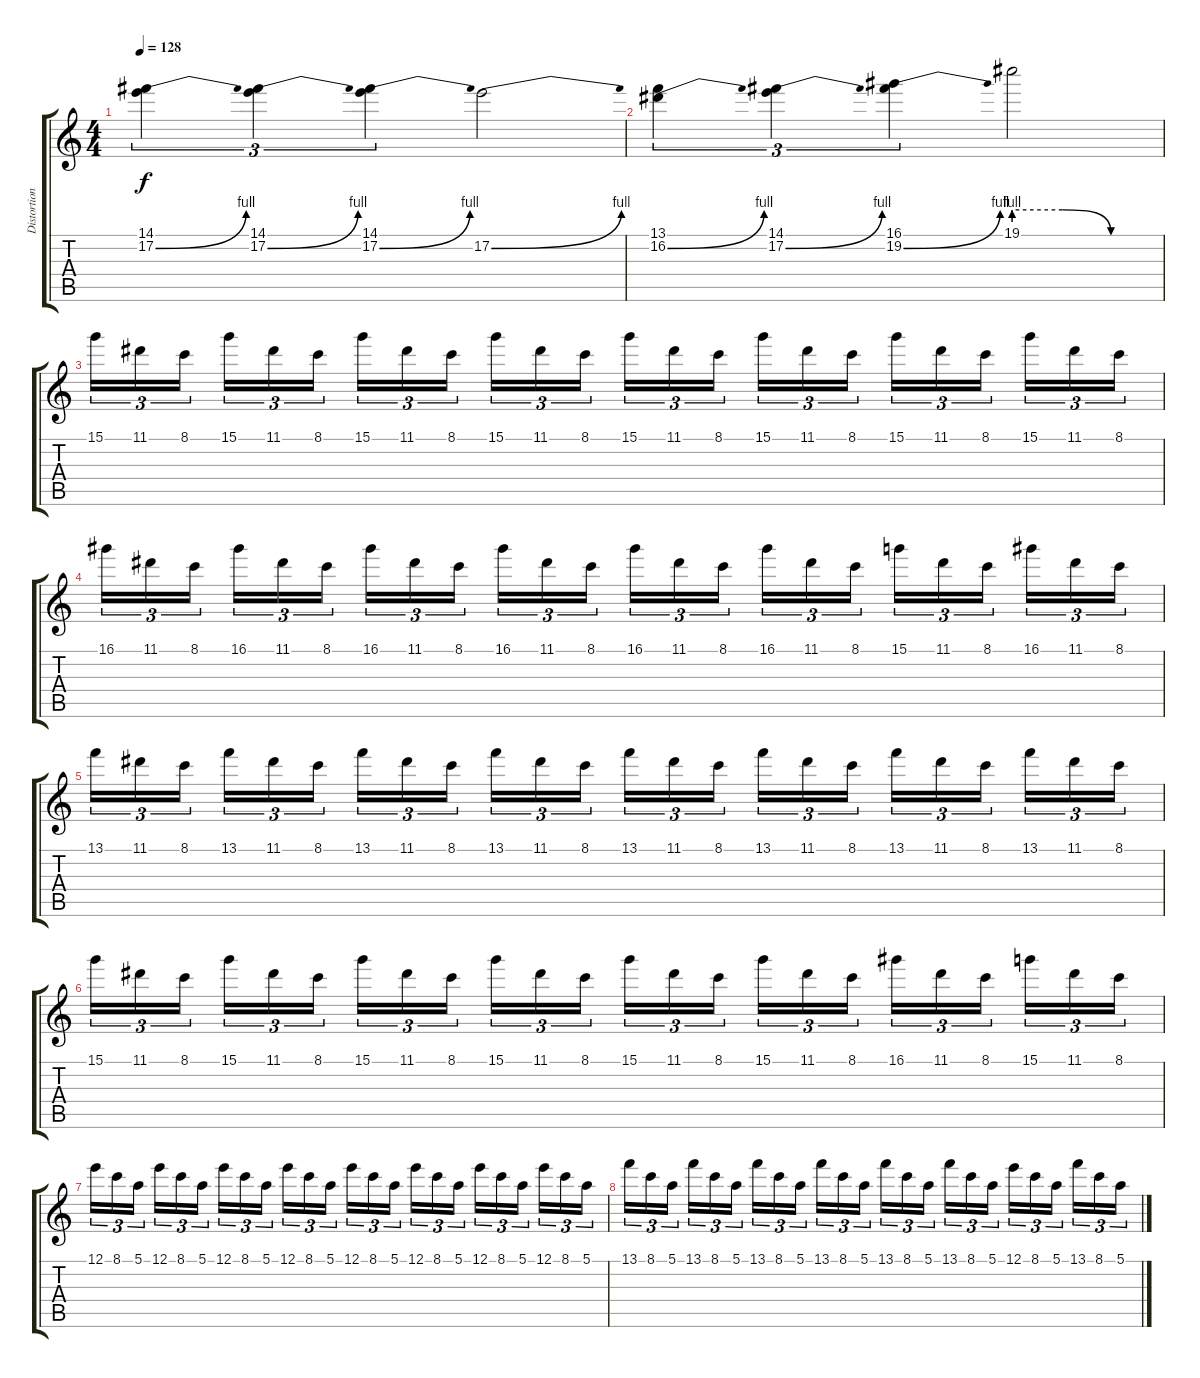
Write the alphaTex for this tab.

\track ("Distortion 2 - Solo" "Distortion") {instrument overdrivenguitar}
\staff {score tabs}
\tuning (E4 B3 G3 D3 A2 E2) {hide}
\ts (4 4)
\tempo 128
\clef g2
\ks c
(14.1 17.2{be (bend 0 0 60 4)}).4{tu (3 2) dy f} (14.1 17.2{be (bend 0 0 60 4)}).4{tu (3 2)} (14.1 17.2{be (bend 0 0 60 4)}).4{tu (3 2)} 17.2{be (bend 0 0 60 4)}.2 |
(13.1 16.2{be (bend 0 0 60 4)}).4{tu (3 2)} (14.1 17.2{be (bend 0 0 60 4)}).4{tu (3 2)} (16.1 19.2{be (bend 0 0 60 4)}).4{tu (3 2)} 19.1{be (custom 0 4 20 4 40 0 60 0)}.2 |
15.1.16{tu (3 2)} 11.1.16{tu (3 2)} 8.1.16{tu (3 2)} 15.1.16{tu (3 2)} 11.1.16{tu (3 2)} 8.1.16{tu (3 2)} 15.1.16{tu (3 2)} 11.1.16{tu (3 2)} 8.1.16{tu (3 2)} 15.1.16{tu (3 2)} 11.1.16{tu (3 2)} 8.1.16{tu (3 2)} 15.1.16{tu (3 2)} 11.1.16{tu (3 2)} 8.1.16{tu (3 2)} 15.1.16{tu (3 2)} 11.1.16{tu (3 2)} 8.1.16{tu (3 2)} 15.1.16{tu (3 2)} 11.1.16{tu (3 2)} 8.1.16{tu (3 2)} 15.1.16{tu (3 2)} 11.1.16{tu (3 2)} 8.1.16{tu (3 2)} |
16.1.16{tu (3 2)} 11.1.16{tu (3 2)} 8.1.16{tu (3 2)} 16.1.16{tu (3 2)} 11.1.16{tu (3 2)} 8.1.16{tu (3 2)} 16.1.16{tu (3 2)} 11.1.16{tu (3 2)} 8.1.16{tu (3 2)} 16.1.16{tu (3 2)} 11.1.16{tu (3 2)} 8.1.16{tu (3 2)} 16.1.16{tu (3 2)} 11.1.16{tu (3 2)} 8.1.16{tu (3 2)} 16.1.16{tu (3 2)} 11.1.16{tu (3 2)} 8.1.16{tu (3 2)} 15.1.16{tu (3 2)} 11.1.16{tu (3 2)} 8.1.16{tu (3 2)} 16.1.16{tu (3 2)} 11.1.16{tu (3 2)} 8.1.16{tu (3 2)} |
13.1.16{tu (3 2)} 11.1.16{tu (3 2)} 8.1.16{tu (3 2)} 13.1.16{tu (3 2)} 11.1.16{tu (3 2)} 8.1.16{tu (3 2)} 13.1.16{tu (3 2)} 11.1.16{tu (3 2)} 8.1.16{tu (3 2)} 13.1.16{tu (3 2)} 11.1.16{tu (3 2)} 8.1.16{tu (3 2)} 13.1.16{tu (3 2)} 11.1.16{tu (3 2)} 8.1.16{tu (3 2)} 13.1.16{tu (3 2)} 11.1.16{tu (3 2)} 8.1.16{tu (3 2)} 13.1.16{tu (3 2)} 11.1.16{tu (3 2)} 8.1.16{tu (3 2)} 13.1.16{tu (3 2)} 11.1.16{tu (3 2)} 8.1.16{tu (3 2)} |
15.1.16{tu (3 2)} 11.1.16{tu (3 2)} 8.1.16{tu (3 2)} 15.1.16{tu (3 2)} 11.1.16{tu (3 2)} 8.1.16{tu (3 2)} 15.1.16{tu (3 2)} 11.1.16{tu (3 2)} 8.1.16{tu (3 2)} 15.1.16{tu (3 2)} 11.1.16{tu (3 2)} 8.1.16{tu (3 2)} 15.1.16{tu (3 2)} 11.1.16{tu (3 2)} 8.1.16{tu (3 2)} 15.1.16{tu (3 2)} 11.1.16{tu (3 2)} 8.1.16{tu (3 2)} 16.1.16{tu (3 2)} 11.1.16{tu (3 2)} 8.1.16{tu (3 2)} 15.1.16{tu (3 2)} 11.1.16{tu (3 2)} 8.1.16{tu (3 2)} |
12.1.16{tu (3 2)} 8.1.16{tu (3 2)} 5.1.16{tu (3 2)} 12.1.16{tu (3 2)} 8.1.16{tu (3 2)} 5.1.16{tu (3 2)} 12.1.16{tu (3 2)} 8.1.16{tu (3 2)} 5.1.16{tu (3 2)} 12.1.16{tu (3 2)} 8.1.16{tu (3 2)} 5.1.16{tu (3 2)} 12.1.16{tu (3 2)} 8.1.16{tu (3 2)} 5.1.16{tu (3 2)} 12.1.16{tu (3 2)} 8.1.16{tu (3 2)} 5.1.16{tu (3 2)} 12.1.16{tu (3 2)} 8.1.16{tu (3 2)} 5.1.16{tu (3 2)} 12.1.16{tu (3 2)} 8.1.16{tu (3 2)} 5.1.16{tu (3 2)} |
13.1.16{tu (3 2)} 8.1.16{tu (3 2)} 5.1.16{tu (3 2)} 13.1.16{tu (3 2)} 8.1.16{tu (3 2)} 5.1.16{tu (3 2)} 13.1.16{tu (3 2)} 8.1.16{tu (3 2)} 5.1.16{tu (3 2)} 13.1.16{tu (3 2)} 8.1.16{tu (3 2)} 5.1.16{tu (3 2)} 13.1.16{tu (3 2)} 8.1.16{tu (3 2)} 5.1.16{tu (3 2)} 13.1.16{tu (3 2)} 8.1.16{tu (3 2)} 5.1.16{tu (3 2)} 12.1.16{tu (3 2)} 8.1.16{tu (3 2)} 5.1.16{tu (3 2)} 13.1.16{tu (3 2)} 8.1.16{tu (3 2)} 5.1.16{tu (3 2)}
